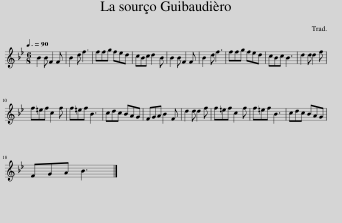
X:1
L:1/8
Q:3/8=90
M:6/8
I:linebreak $
K:Bb
V:1 treble
V:1
 B2 B F2 F | B2 d f3 | ffg fed | cBc d2 B | B2 B F2 F | %5
 B2 d f3 | ffg fed | cBc B3 | d2 d d2 f |$ f=ef c2 f | %10
 f=ef B3 | cdc BAG | FGA B2 F | d2 d d2 f | f=ef c2 f | %15
 f=ef B3 | cdc BAG |$ FGA B3 |] %18
